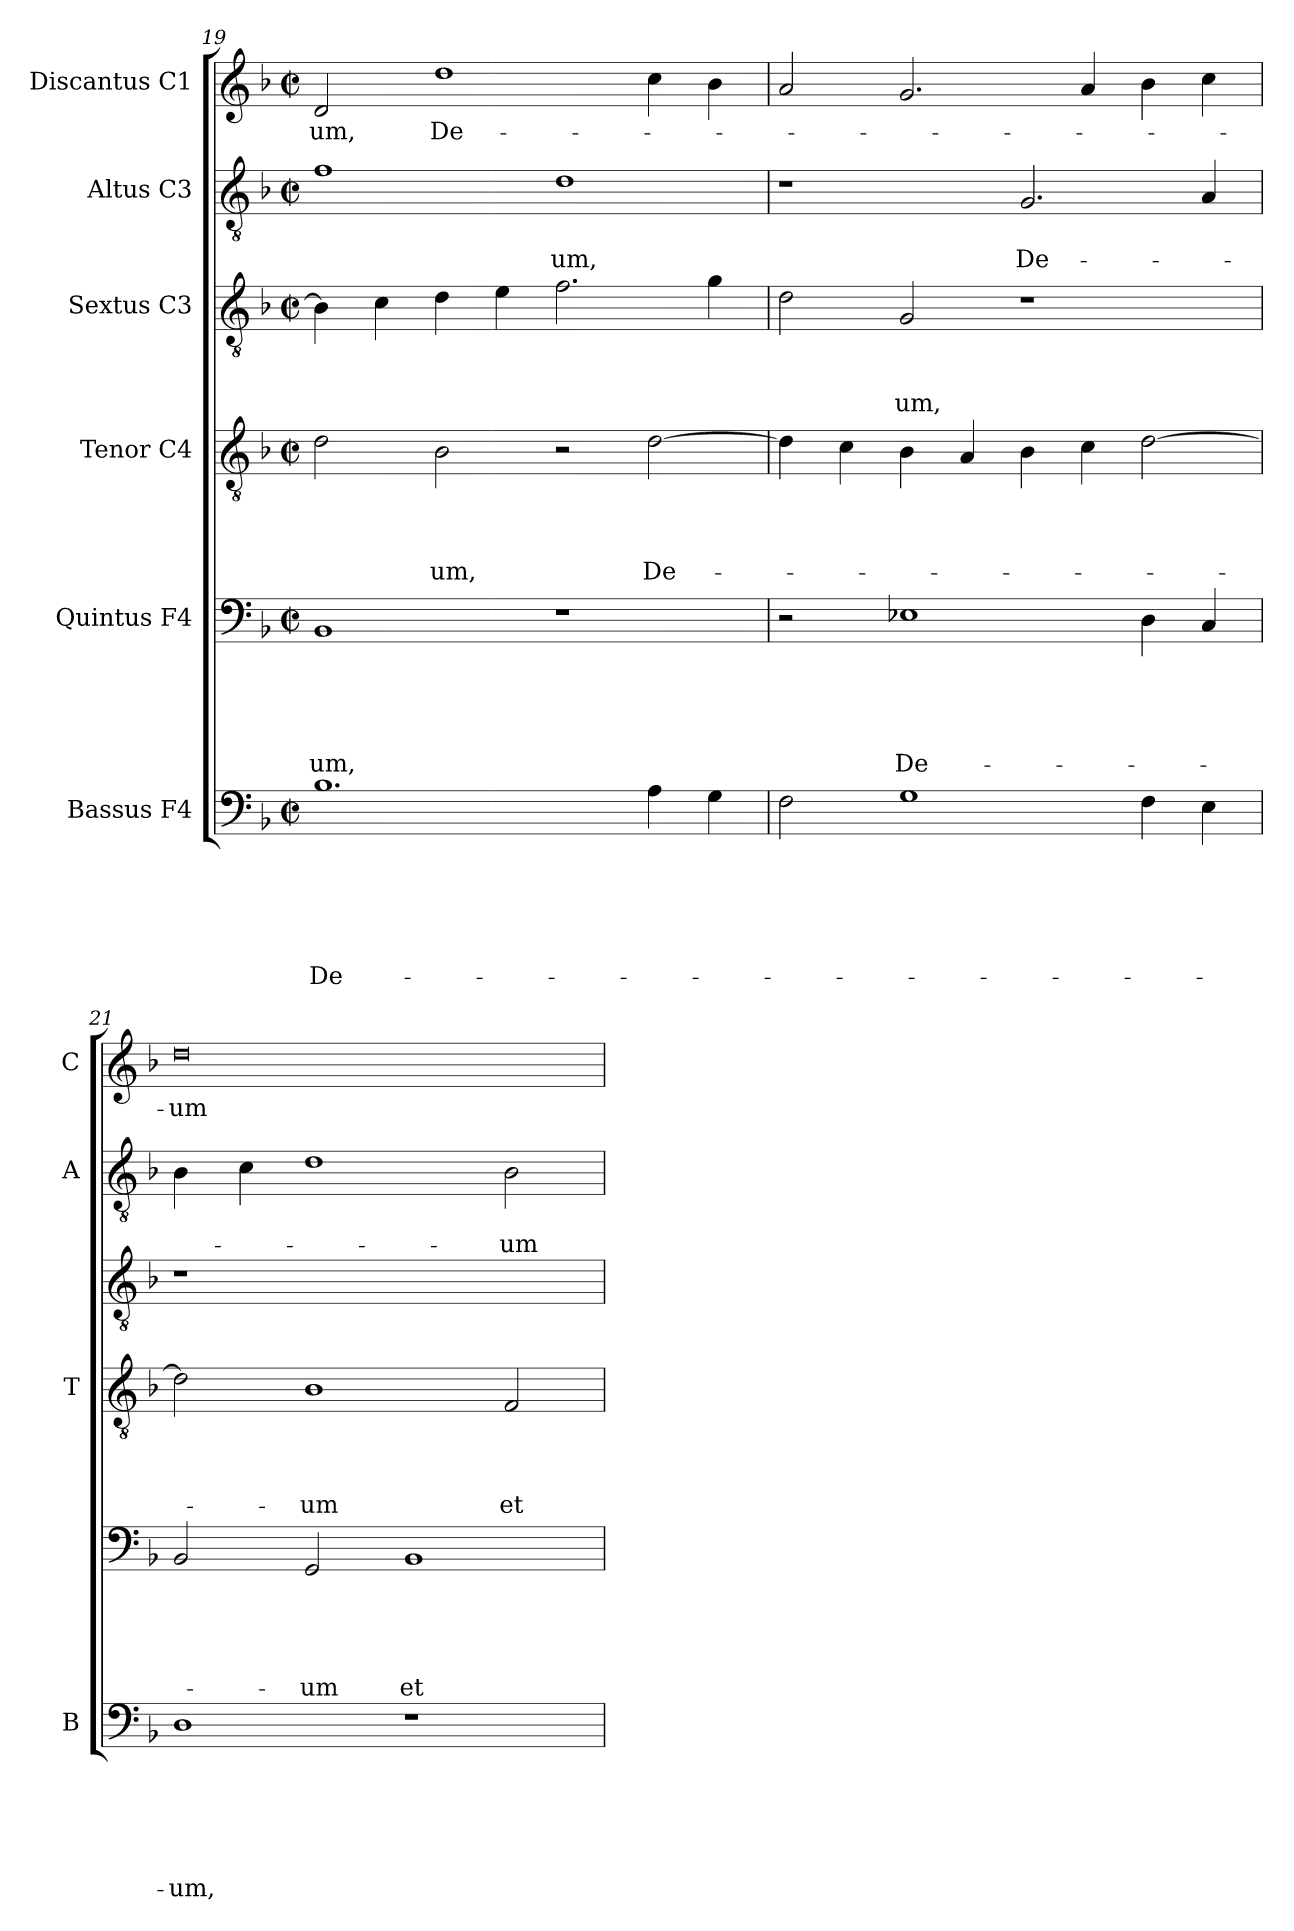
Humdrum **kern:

**kern	**text	**text	**text	**text	**text	**text	**kern	**text	**text	**text	**text	**text	**kern	**text	**text	**text	**text	**kern	**text	**text	**text	**kern	**text	**text	**kern	**text
*part6	*part6	*part6	*part6	*part6	*part6	*part6	*part5	*part5	*part5	*part5	*part5	*part5	*part4	*part4	*part4	*part4	*part4	*part3	*part3	*part3	*part3	*part2	*part2	*part2	*part1	*part1
*staff6	*staff6	*staff6	*staff6	*staff6	*staff6	*staff6	*staff5	*staff5	*staff5	*staff5	*staff5	*staff5	*staff4	*staff4	*staff4	*staff4	*staff4	*staff3	*staff3	*staff3	*staff3	*staff2	*staff2	*staff2	*staff1	*staff1
*I"Bassus F4	*	*	*	*	*	*	*I"Quintus F4	*	*	*	*	*	*I"Tenor C4	*	*	*	*	*I"Sextus C3	*	*	*	*I"Altus C3	*	*	*I"Discantus C1	*
*I'B	*	*	*	*	*	*	*	*	*	*	*	*	*I'T	*	*	*	*	*	*	*	*	*I'A	*	*	*I'C	*
*clefF4	*	*	*	*	*	*	*clefF4	*	*	*	*	*	*clefGv2	*	*	*	*	*clefGv2	*	*	*	*clefGv2	*	*	*clefG2	*
*k[b-]	*	*	*	*	*	*	*k[b-]	*	*	*	*	*	*k[b-]	*	*	*	*	*k[b-]	*	*	*	*k[b-]	*	*	*k[b-]	*
*F:	*	*	*	*	*	*	*F:	*	*	*	*	*	*F:	*	*	*	*	*F:	*	*	*	*F:	*	*	*F:	*
*M2/2	*	*	*	*	*	*	*M2/2	*	*	*	*	*	*M2/2	*	*	*	*	*M2/2	*	*	*	*M2/2	*	*	*M2/2	*
*met(c|)	*	*	*	*	*	*	*met(c|)	*	*	*	*	*	*met(c|)	*	*	*	*	*met(c|)	*	*	*	*met(c|)	*	*	*met(c|)	*
=19	=19	=19	=19	=19	=19	=19	=19	=19	=19	=19	=19	=19	=19	=19	=19	=19	=19	=19	=19	=19	=19	=19	=19	=19	=19	=19
!	!	!	!	!	!	!LO:LY:b	!	!	!	!	!	!LO:LY:b	!	!	!	!	!	!	!	!	!	!	!	!	!	!LO:LY:b
1.B-	.	.	.	.	.	De-	1BB-	.	.	.	.	-um,	2d\	.	.	.	.	4B-\]	.	.	.	1f	.	.	2d/	-um,
.	.	.	.	.	.	.	.	.	.	.	.	.	.	.	.	.	.	4c\	.	.	.	.	.	.	.	.
!	!	!	!	!	!	!	!	!	!	!	!	!	!	!	!	!	!LO:LY:b	!	!	!	!	!	!	!	!	!LO:LY:b
.	.	.	.	.	.	.	.	.	.	.	.	.	2B-\	.	.	.	-um,	4d\	.	.	.	.	.	.	1dd	De-
.	.	.	.	.	.	.	.	.	.	.	.	.	.	.	.	.	.	4e\	.	.	.	.	.	.	.	.
!	!	!	!	!	!	!	!	!	!	!	!	!	!	!	!	!	!	!	!	!	!	!	!	!LO:LY:b	!	!
.	.	.	.	.	.	.	1r	.	.	.	.	.	2r	.	.	.	.	2.f\	.	.	.	1d	.	-um,	.	.
!	!	!	!	!	!	!	!	!	!	!	!	!	!	!	!	!	!LO:LY:b	!	!	!	!	!	!	!	!	!
4A\	.	.	.	.	.	.	.	.	.	.	.	.	[2d\	.	.	.	De-	.	.	.	.	.	.	.	4cc\	.
4G\	.	.	.	.	.	.	.	.	.	.	.	.	.	.	.	.	.	4g\	.	.	.	.	.	.	4b-\	.
=20	=20	=20	=20	=20	=20	=20	=20	=20	=20	=20	=20	=20	=20	=20	=20	=20	=20	=20	=20	=20	=20	=20	=20	=20	=20	=20
2F\	.	.	.	.	.	.	2r	.	.	.	.	.	4d\]	.	.	.	.	2d\	.	.	.	1r	.	.	2a/	.
.	.	.	.	.	.	.	.	.	.	.	.	.	4c\	.	.	.	.	.	.	.	.	.	.	.	.	.
!	!	!	!	!	!	!	!	!	!	!	!	!LO:LY:b	!	!	!	!	!	!	!	!	!LO:LY:b	!	!	!	!	!
1G	.	.	.	.	.	.	1E-X	.	.	.	.	De-	4B-\	.	.	.	.	2G/	.	.	-um,	.	.	.	2.g/	.
.	.	.	.	.	.	.	.	.	.	.	.	.	4A/	.	.	.	.	.	.	.	.	.	.	.	.	.
!	!	!	!	!	!	!	!	!	!	!	!	!	!	!	!	!	!	!	!	!	!	!	!	!LO:LY:b	!	!
.	.	.	.	.	.	.	.	.	.	.	.	.	4B-\	.	.	.	.	1r	.	.	.	2.G/	.	De-	.	.
.	.	.	.	.	.	.	.	.	.	.	.	.	4c\	.	.	.	.	.	.	.	.	.	.	.	4a/	.
4F\	.	.	.	.	.	.	4D\	.	.	.	.	.	[2d\	.	.	.	.	.	.	.	.	.	.	.	4b-\	.
4E\	.	.	.	.	.	.	4C/	.	.	.	.	.	.	.	.	.	.	.	.	.	.	4A/	.	.	4cc\	.
=21	=21	=21	=21	=21	=21	=21	=21	=21	=21	=21	=21	=21	=21	=21	=21	=21	=21	=21	=21	=21	=21	=21	=21	=21	=21	=21
!	!	!	!	!	!	!LO:LY:b	!	!	!	!	!	!	!	!	!	!	!	!	!	!	!	!	!	!	!	!LO:LY:b
1D	.	.	.	.	.	-um,	2BB-/	.	.	.	.	.	2d\]	.	.	.	.	1r	.	.	.	4B-\	.	.	0dd	-um
.	.	.	.	.	.	.	.	.	.	.	.	.	.	.	.	.	.	.	.	.	.	4c\	.	.	.	.
!	!	!	!	!	!	!	!	!	!	!	!	!LO:LY:b	!	!	!	!	!LO:LY:b	!	!	!	!	!	!	!	!	!
.	.	.	.	.	.	.	2GG/	.	.	.	.	-um	1B-	.	.	.	-um	.	.	.	.	1d	.	.	.	.
!	!	!	!	!	!	!	!	!	!	!	!	!LO:LY:b	!	!	!	!	!	!	!	!	!	!	!	!	!	!
1r	.	.	.	.	.	.	1BB-	.	.	.	.	et	.	.	.	.	.	1ryy	.	.	.	.	.	.	.	.
!	!	!	!	!	!	!	!	!	!	!	!	!	!	!	!	!	!LO:LY:b	!	!	!	!	!	!	!LO:LY:b	!	!
.	.	.	.	.	.	.	.	.	.	.	.	.	2F/	.	.	.	et	.	.	.	.	2B-\	.	-um	.	.
=	=	=	=	=	=	=	=	=	=	=	=	=	=	=	=	=	=	=	=	=	=	=	=	=	=	=
*-	*-	*-	*-	*-	*-	*-	*-	*-	*-	*-	*-	*-	*-	*-	*-	*-	*-	*-	*-	*-	*-	*-	*-	*-	*-	*-
